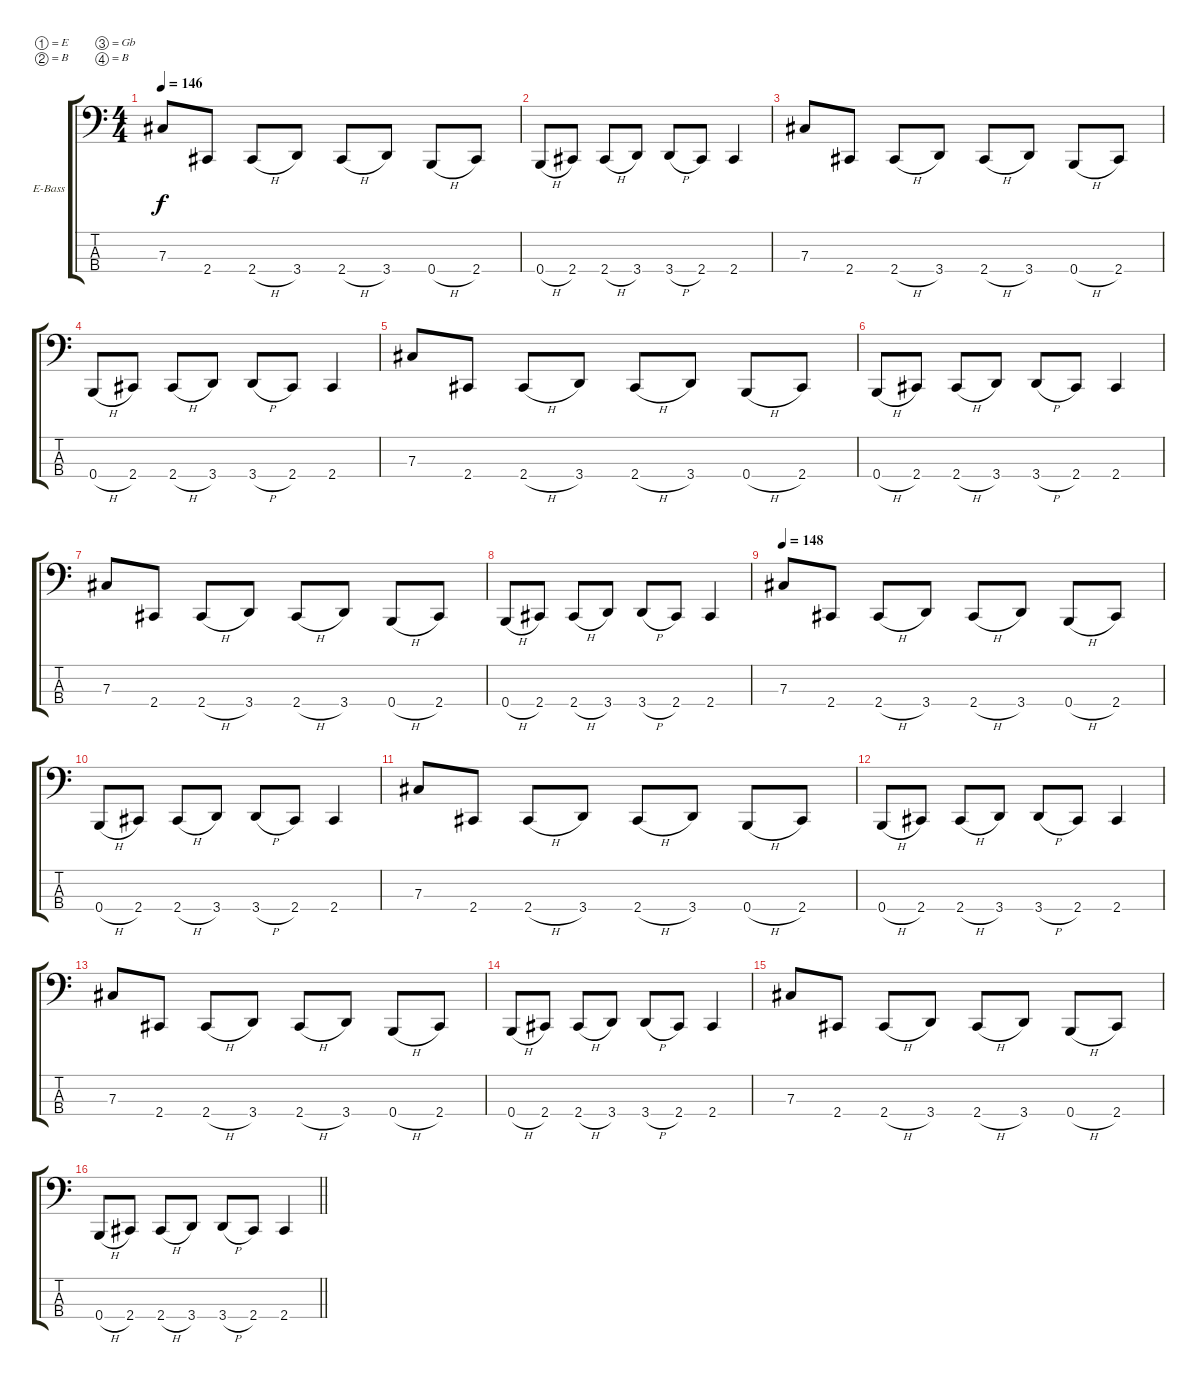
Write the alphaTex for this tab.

\bracketExtendMode groupsimilarinstruments
\firstSystemTrackNameOrientation horizontal
\otherSystemsTrackNameOrientation horizontal
\track ("Adam Duce" "E-Bass") {instrument electricbassfinger}
\staff {score tabs}
\tuning (E2 B1 Gb1 B0)
\ts (4 4)
\tempo 146
\clef f4
\ks c
7.3.8{dy f} 2.4.8 2.4{h}.8 3.4.8 2.4{h}.8 3.4.8 0.4{h}.8 2.4.8 |
0.4{h}.8 2.4.8 2.4{h}.8 3.4.8 3.4{h}.8 2.4.8 2.4.4 |
7.3.8 2.4.8 2.4{h}.8 3.4.8 2.4{h}.8 3.4.8 0.4{h}.8 2.4.8 |
0.4{h}.8 2.4.8 2.4{h}.8 3.4.8 3.4{h}.8 2.4.8 2.4.4 |
7.3.8 2.4.8 2.4{h}.8 3.4.8 2.4{h}.8 3.4.8 0.4{h}.8 2.4.8 |
0.4{h}.8 2.4.8 2.4{h}.8 3.4.8 3.4{h}.8 2.4.8 2.4.4 |
7.3.8 2.4.8 2.4{h}.8 3.4.8 2.4{h}.8 3.4.8 0.4{h}.8 2.4.8 |
0.4{h}.8 2.4.8 2.4{h}.8 3.4.8 3.4{h}.8 2.4.8 2.4.4 |
\tempo 148
7.3.8 2.4.8 2.4{h}.8 3.4.8 2.4{h}.8 3.4.8 0.4{h}.8 2.4.8 |
0.4{h}.8 2.4.8 2.4{h}.8 3.4.8 3.4{h}.8 2.4.8 2.4.4 |
7.3.8 2.4.8 2.4{h}.8 3.4.8 2.4{h}.8 3.4.8 0.4{h}.8 2.4.8 |
0.4{h}.8 2.4.8 2.4{h}.8 3.4.8 3.4{h}.8 2.4.8 2.4.4 |
7.3.8 2.4.8 2.4{h}.8 3.4.8 2.4{h}.8 3.4.8 0.4{h}.8 2.4.8 |
0.4{h}.8 2.4.8 2.4{h}.8 3.4.8 3.4{h}.8 2.4.8 2.4.4 |
7.3.8 2.4.8 2.4{h}.8 3.4.8 2.4{h}.8 3.4.8 0.4{h}.8 2.4.8 |
\barLineRight lightlight
0.4{h}.8 2.4.8 2.4{h}.8 3.4.8 3.4{h}.8 2.4.8 2.4.4
